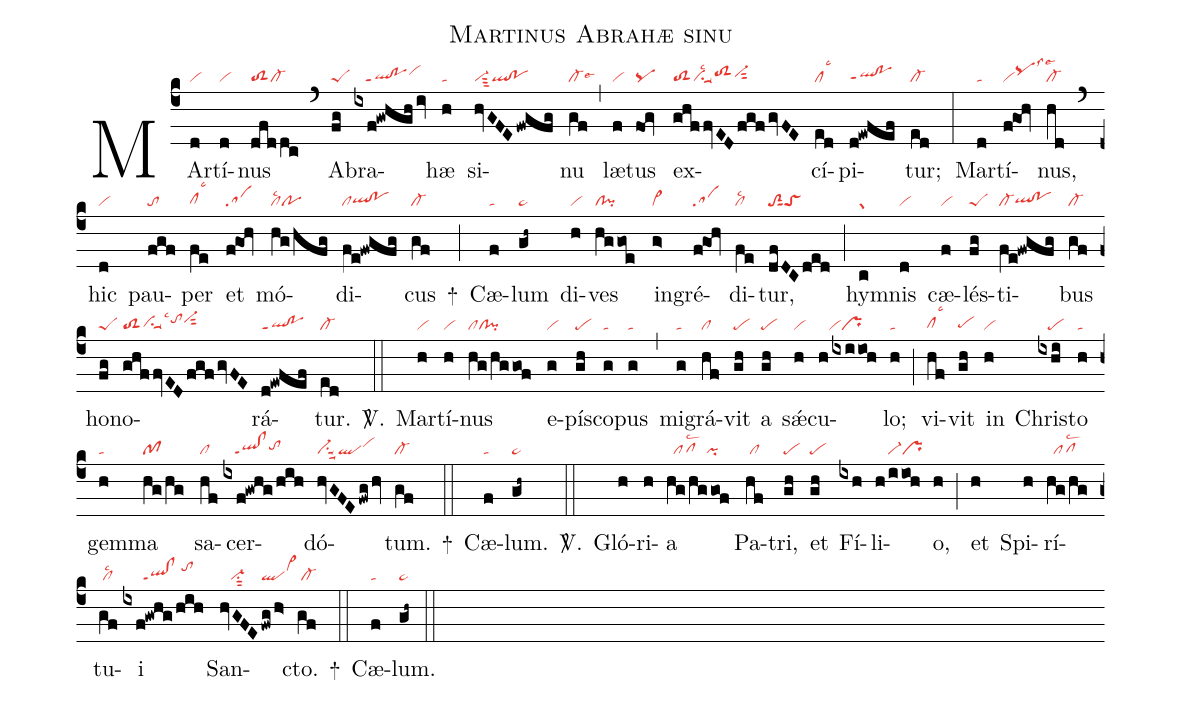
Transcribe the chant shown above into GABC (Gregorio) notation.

name: Martinus Abrahæ sinu;
nabc-lines: 1;
%%
(c4)
MAr(d|vi)tí(d|vi)nus(dfd/dc|toS2cl-) (`)
A(fg|peS)bra(ixf!gwhgh/iv|///ql!poppt1vihi)hæ(h|ta) si(hvGFEfwgfg|vi-sut3ql!po)nu(gf|cl-lse6) (,)
læ(f|vi)tus(fOg|pq) ex(ghf/fvED/fgf/gvFE|toS2visu1suu1lsc2toS2hhvi-hhsut2)cí(ed|cllsc3)pi(d!ewfef|qlhg!pohgppt1)tur;(ed|cl-) (:)
Mar(d|ta)tí(f!gOh|vipqhilss3lse3)nus,(hd|cl-) (`) hic(d|vi) pau(fgf|to)per(fe|clhglsc3) et(fgOh|sa) mó(hg/hfg|cllsc2po)di(fe!fwgfg|clqlhg!pohg)cus(gf|cl-) +(;)
Cæ(f|ta)lum(gh~|ta>) di(h|vi)ves(hggoe|cl!pi) in(g>|vi>)gré(fgOh|sa)di(fe|cllsc2)tur,(dfDC/ded|toS2sut1toS) (;)
hym(c|gr)nis(d|vi) cæ(f|vi)lés(fg|peS)ti(fe!fwgfg|cl-qlhg!pohg)bus(gf|cl-) ho(fg|peS)no(ghf/fvED/fgf/gvFE|toS2vihgsu1suu1lsc3tohivi-hisut2)rá(d!ewfef|ql!poppt1)tur.(ed|cl-) <sp>V/</sp>.(::)
Mar(h|vi)tí(h|vi)nus(hg/hggo!f|clcl!pi) e(g|vi)pí(gh|pe)sco(g|ta)pus(g|ta) (,)
mi(g|ta)grá(hf|cl)vit(gh|pe) a(gh|pe) sǽ(h|vi)cu(h/ixiioh|///vipr)lo;(h|ta) (;)
vi(hf|clhglsc3)vit(gh|pehg) in(h|vi) Chri(ixhi|///pe)sto(h|ta) ge(h|ta)mma(hg/hg|pf) sa(hf|cl)cer(ixf!gwhg/hih|///ql!clppt1tohh)dó(hvGFEfwg/hv|vi-su1suu2qlvihi)tum.(gf|cl-) +(::)
Cæ(f|ta)lum.(gh~|ta>) <sp>V/</sp>.(::)
Gló(h)ri(h)a(hg/hggof|//pflsc2/pi) Pa(hf|/cl)tri,(gh|pe) et(gh|pe) Fí(ixh)li(h/iioh|////vi-pr)o,(h) (;)
et(h) Spi(h)rí(hg/hg|//pflsc2)tu(gf|/cllsc2)i(ixf!gwhg/hih|//////ql!clppt1/tohj) San(hvGFE|///vi-su1sut2|fwg/h>|qlvi>hj)cto.(gf|/cl-) +(::)
Cæ(f|ta)lum.(gh~|ta>) (::)
